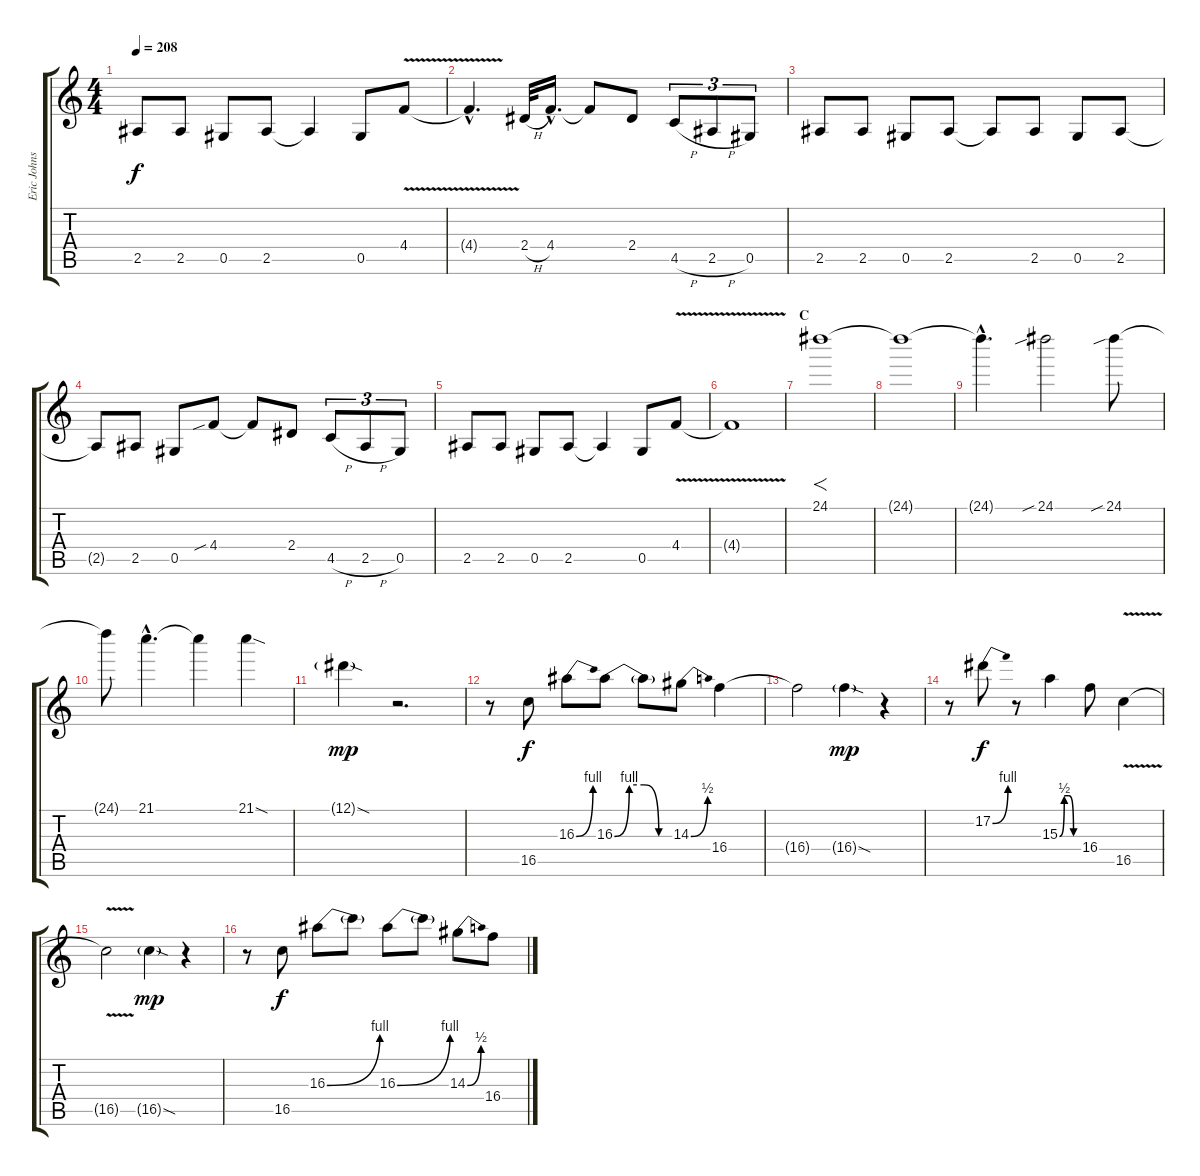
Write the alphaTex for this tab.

\track ("Eric Johnson" "Eric Johns") {instrument electricguitarjazz}
\staff {score tabs}
\tuning (Eb4 Bb3 Gb3 Db3 Ab2 Eb2) {hide}
\ts (4 4)
\tempo 208
\clef g2
\ks c
2.5.8{dy f} 2.5.8 0.5.8 2.5.8 2.5{t}.4 0.5.8 4.4{v}.8 |
4.4{hac t}.4{d} 2.4{h}.32 4.4{hac}.16{d} 4.4{t}.8 2.4.8 4.5{h}.8{tu (3 2)} 2.5{h}.8{tu (3 2)} 0.5.8{tu (3 2)} |
2.5.8 2.5.8 0.5.8 2.5.8 2.5{t}.8 2.5.8 0.5.8 2.5.8 |
2.5{t}.8 2.5.8 0.5.8 4.4{sib}.8 4.4{t}.8 2.4.8 4.5{h}.8{tu (3 2)} 2.5{h}.8{tu (3 2)} 0.5.8{tu (3 2)} |
2.5.8 2.5.8 0.5.8 2.5.8 2.5{t}.4 0.5.8 4.4{v}.8 |
4.4{t}.1 |
\section ("" "C")
24.1.1{f} |
24.1{t}.1 |
24.1{hac t}.4{d} 24.1{sib}.2 24.1{sib}.8 |
24.1{t}.8 21.1{hac}.4{d} 21.1{t}.4 21.1{sod}.4 |
12.1{sod g}.4{dy mp} r.2{d} |
r.8 16.5.8{dy f} 16.3{be (bend 0 0 60 4)}.8 16.3{be (custom 0 0 15 4 30 4 45 0 60 0)}.8 16.3{t}.8 14.3{be (bend 0 0 60 2)}.8 16.4.4 |
16.4{t}.2 16.4{sod g}.4{dy mp} r.4 |
r.8 17.2{be (bend 0 0 60 4)}.8{dy f} r.8 15.3{be (custom 0 0 15 2 30 2 45 0 60 0)}.4 16.4.8 16.5{v}.4 |
16.5{t}.2 16.5{sod g}.4{dy mp} r.4 |
r.8 16.5.8{dy f} 16.3{be (bend 0 0 60 4)}.8 16.3{t}.8 16.3{be (bend 0 0 60 4)}.8 16.3{t}.8 14.3{be (bend 0 0 60 2)}.8 16.4.8
